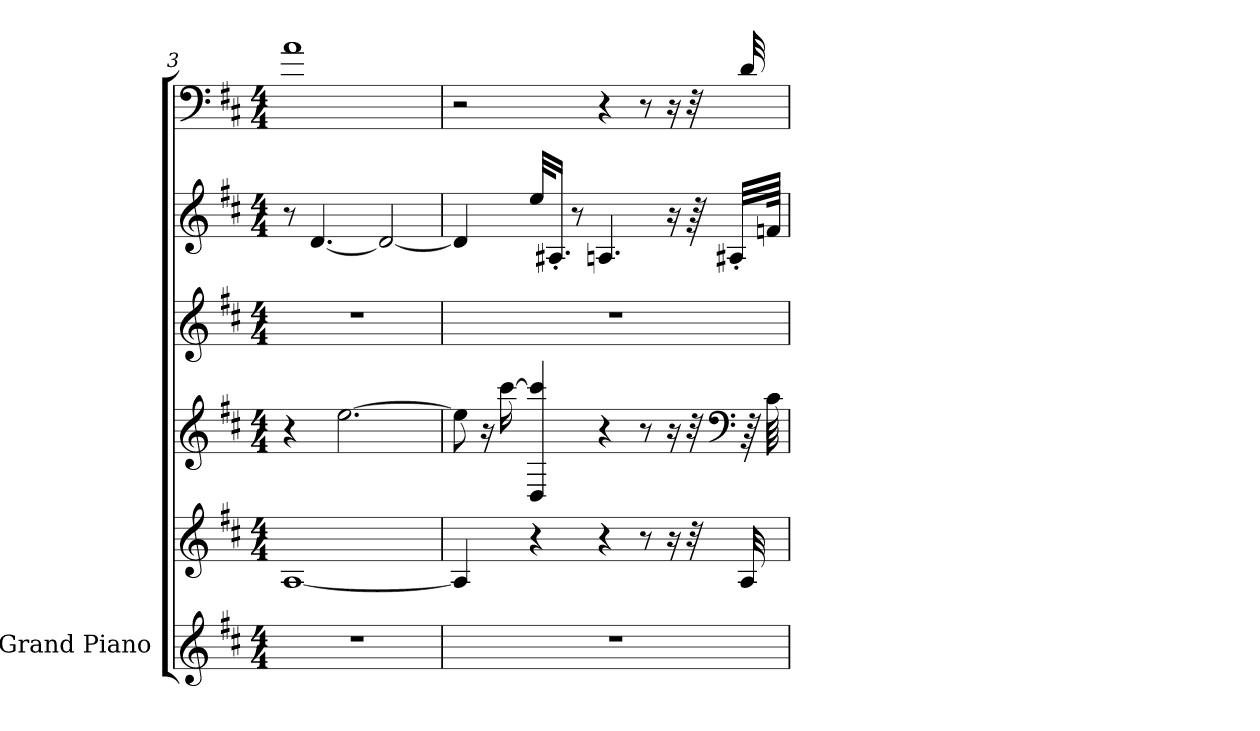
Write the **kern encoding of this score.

**kern	**kern	**kern	**kern	**kern	**kern
*part1	*part1	*part1	*part1	*part1	*part1
*staff6	*staff5	*staff4	*staff3	*staff2	*staff1
*I"Grand Piano	*	*	*	*	*
*I'Pno.	*	*	*	*	*
*clefG2	*clefG2	*clefG2	*clefG2	*clefG2	*clefF4
*k[f#c#]	*k[f#c#]	*k[f#c#]	*k[f#c#]	*k[f#c#]	*k[f#c#]
*M4/4	*M4/4	*M4/4	*M4/4	*M4/4	*M4/4
=3	=3	=3	=3	=3	=3
1r	[1A	4r	1r	8r	1a
.	.	.	.	[4.d/	.
.	.	[2.ee\	.	.	.
.	.	.	.	2d/_	.
=4	=4	=4	=4	=4	=4
1r	4A/]	8ee\]	1r	4d/]	2r
.	.	16r	.	.	.
.	.	[16ccc#\	.	.	.
.	4r	4D/ 4ccc#/]	.	32ee/KLL	.
.	.	.	.	16.A#X'/JJ	.
.	.	.	.	8r	.
.	4r	4r	.	4.An/	4r
.	8r	8r	.	.	8r
.	16r	16r	.	16r	16r
.	32r	32r	.	64r	32r
.	.	.	.	32A#X'/LLL	.
*	*	*clefF4	*	*	*
.	32A/	64r	.	.	32d/
.	.	64c#\	.	64fn/JJJk	.
=	=	=	=	=	=
*-	*-	*-	*-	*-	*-
